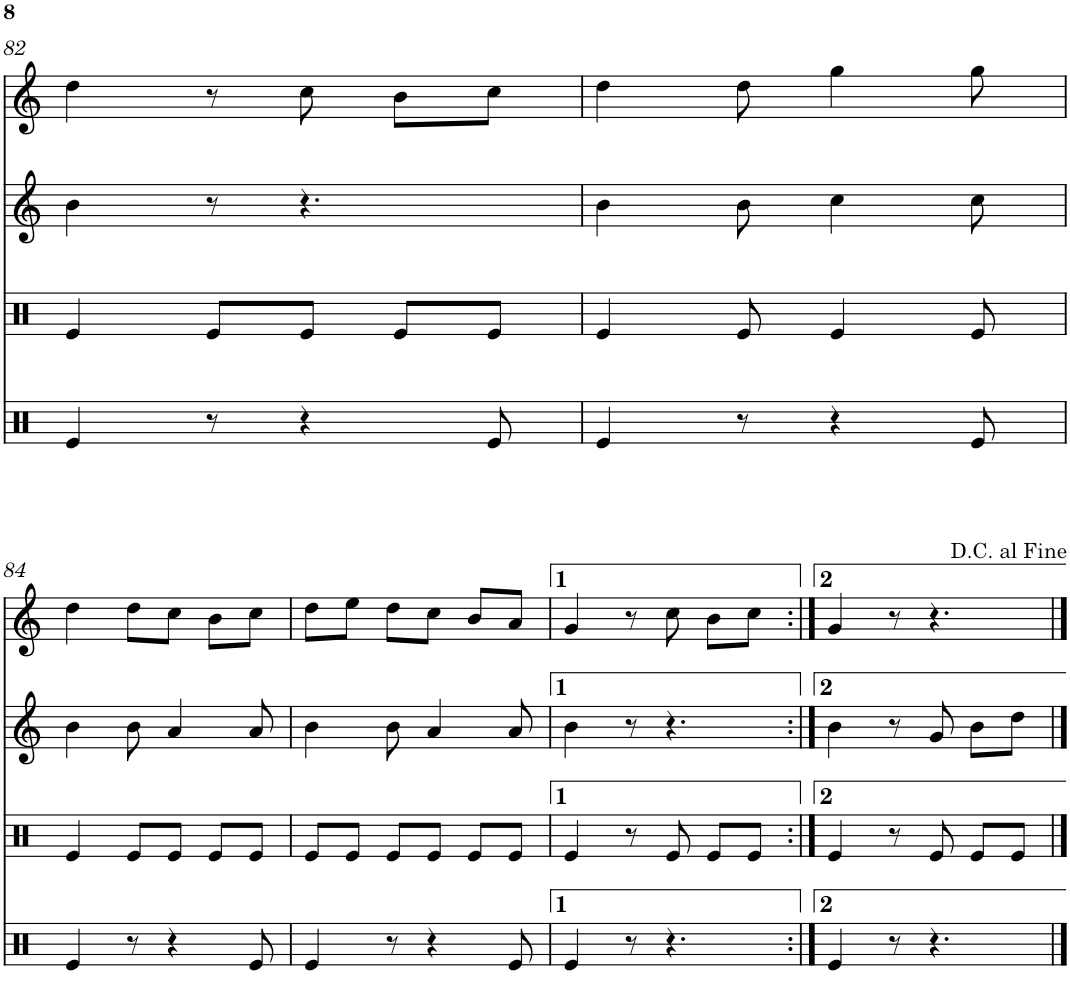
**kern	**kern	**kern	**kern
*part4	*part3	*part2	*part1
*staff4	*staff3	*staff2	*staff1
*I"Timbal fondo	*I"Timbal	*I"Gralla 2	*I"Gralla 1
!!LO:PB:g=z
*clefX	*clefX	*clefG2	*clefG2
*k[]	*k[]	*k[]	*k[]
*M3/4	*M3/4	*M3/4	*M3/4
=82	=82	=82	=82
4e/	4e/	4b\	4dd\
8r	8e/L	8r	8r
4r	8e/J	4.r	8cc\
.	8e/L	.	8b\L
8e/	8e/J	.	8cc\J
=83	=83	=83	=83
4e/	4e/	4b\	4dd\
8r	8e/	8b\	8dd\
4r	4e/	4cc\	4gg\
8e/	8e/	8cc\	8gg\
!!LO:LB:g=z
=84	=84	=84	=84
4e/	4e/	4b\	4dd\
8r	8e/L	8b\	8dd\L
4r	8e/J	4a/	8cc\J
.	8e/L	.	8b\L
8e/	8e/J	8a/	8cc\J
=85	=85	=85	=85
4e/	8e/L	4b\	8dd\L
.	8e/J	.	8ee\J
8r	8e/L	8b\	8dd\L
4r	8e/J	4a/	8cc\J
.	8e/L	.	8b/L
8e/	8e/J	8a/	8a/J
=86	=86	=86	=86
4e/	4e/	4b\	4g/
8r	8r	8r	8r
4.r	8e/	4.r	8cc\
.	8e/L	.	8b\L
.	8e/J	.	8cc\J
=87:|!	=87:|!	=87:|!	=87:|!
4e/	4e/	4b\	4g/
8r	8r	8r	8r
4.r	8e/	8g/	4.r
.	8e/L	8b\L	.
.	8e/J	8dd\J	.
==	==	==	==
*-	*-	*-	*-
